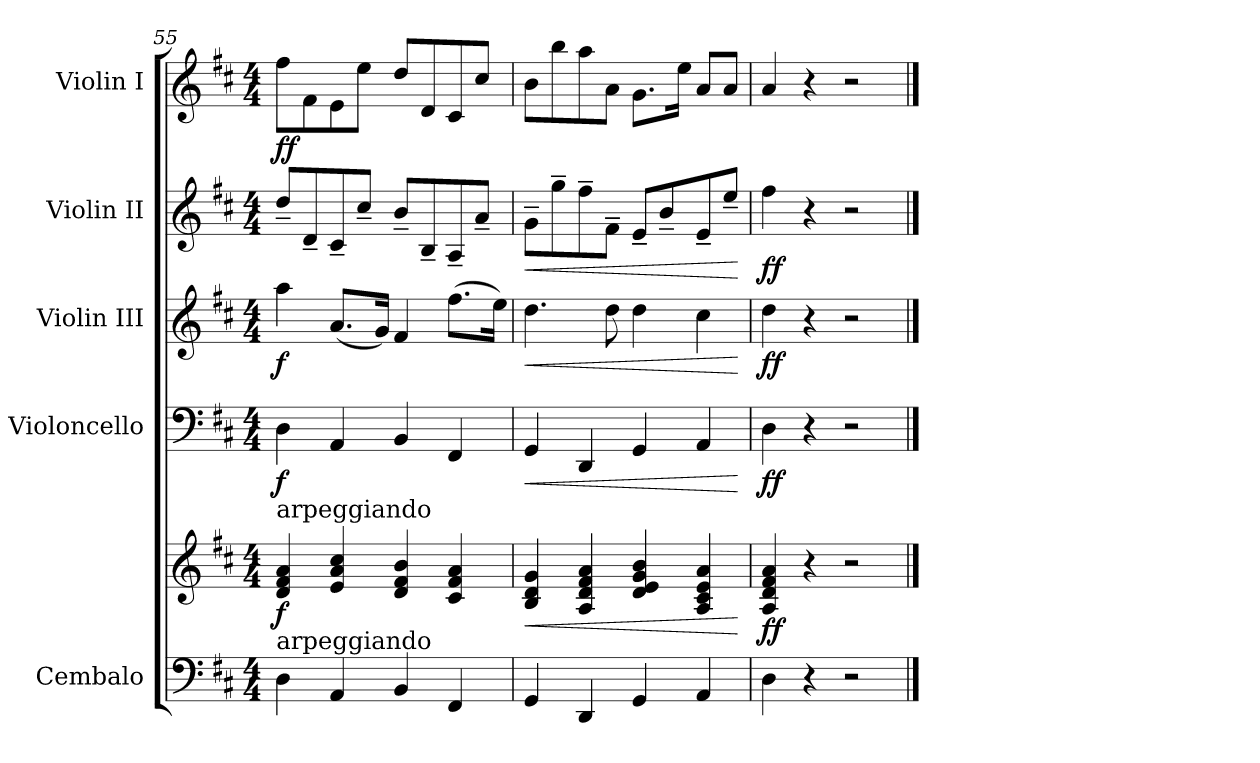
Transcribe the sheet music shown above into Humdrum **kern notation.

**kern	**kern	**dynam	**kern	**dynam	**kern	**dynam	**kern	**dynam	**kern	**dynam
*part5	*part5	*part5	*part4	*part4	*part3	*part3	*part2	*part2	*part1	*part1
*staff6	*staff5	*staff5/6	*staff4	*staff4	*staff3	*staff3	*staff2	*staff2	*staff1	*staff1
*I"Cembalo	*	*	*I"Violoncello	*	*I"Violin III	*	*I"Violin II	*	*I"Violin I	*
*I'Cem.	*	*	*I'Vc.	*	*I'Vln. III.	*	*I'Vln. II.	*	*I'Vln. I.	*
*clefF4	*clefG2	*	*clefF4	*	*clefG2	*	*clefG2	*	*clefG2	*
*k[f#c#]	*k[f#c#]	*	*k[f#c#]	*	*k[f#c#]	*	*k[f#c#]	*	*k[f#c#]	*
*M4/4	*M4/4	*	*M4/4	*	*M4/4	*	*M4/4	*	*M4/4	*
=55	=55	=55	=55	=55	=55	=55	=55	=55	=55	=55
!	!	!	!LO:TX:b:t=arpeggiando	!	!	!	!	!	!	!
!	!LO:TX:b:t=arpeggiando	!	!	!	!	!	!	!	!	!
!	!	!LO:DY:b	!	!LO:DY:b	!	!LO:DY:b	!	!	!	!LO:DY:b
4D\	4d/ 4f#/ 4a/	f	4D\	f	4aa\	f	8dd~/L	.	8ff#\L	ff
.	.	.	.	.	.	.	8d~/	.	8f#\	.
4AA/	4e/ 4a/ 4cc#/	.	4AA/	.	(8.a/L	.	8c#~/	.	8e\	.
.	.	.	.	.	.	.	8cc#~/J	.	8ee\J	.
.	.	.	.	.	16g/Jk)	.	.	.	.	.
4BB/	4d/ 4f#/ 4b/	.	4BB/	.	4f#/	.	8b~/L	.	8dd/L	.
.	.	.	.	.	.	.	8B~/	.	8d/	.
4FF#/	4c#/ 4f#/ 4a/	.	4FF#/	.	(8.ff#\L	.	8A~/	.	8c#/	.
.	.	.	.	.	.	.	8a~/J	.	8cc#/J	.
.	.	.	.	.	16ee\Jk)	.	.	.	.	.
!!LO:PB:g=z
=56	=56	=56	=56	=56	=56	=56	=56	=56	=56	=56
!	!	!LO:HP:b	!	!LO:HP:b	!	!LO:HP:b	!	!LO:HP:b	!	!
4GG/	4B/ 4d/ 4g/	<	4GG/	<	4.dd\	<	8g~\L	<	8b\L	.
.	.	.	.	.	.	.	8gg~\	.	8bb\	.
4DD/	4A/ 4d/ 4f#/ 4a/	.	4DD/	.	.	.	8ff#~\	.	8aa\	.
.	.	.	.	.	8dd\	.	8f#~\J	.	8a\J	.
4GG/	4d/ 4e/ 4g/ 4b/	.	4GG/	.	4dd\	.	8e~/L	.	8.g\L	.
.	.	.	.	.	.	.	8b~/	.	.	.
.	.	.	.	.	.	.	.	.	16ee\Jk	.
4AA/	4A/ 4c#/ 4e/ 4a/	.	4AA/	.	4cc#\	.	8e~/	.	8a/L	.
.	.	.	.	.	.	.	8ee~/J	.	8a/J	.
.	.	[	.	[	.	[	.	[	.	.
=57	=57	=57	=57	=57	=57	=57	=57	=57	=57	=57
!	!	!LO:DY:b	!	!LO:DY:b	!	!LO:DY:b	!	!LO:DY:b	!	!
4D\	4A/ 4d/ 4f#/ 4a/	ff	4D\	ff	4dd\	ff	4ff#\	ff	4a/	.
4r	4r	.	4r	.	4r	.	4r	.	4r	.
2r	2r	.	2r	.	2r	.	2r	.	2r	.
==	==	==	==	==	==	==	==	==	==	==
*-	*-	*-	*-	*-	*-	*-	*-	*-	*-	*-
